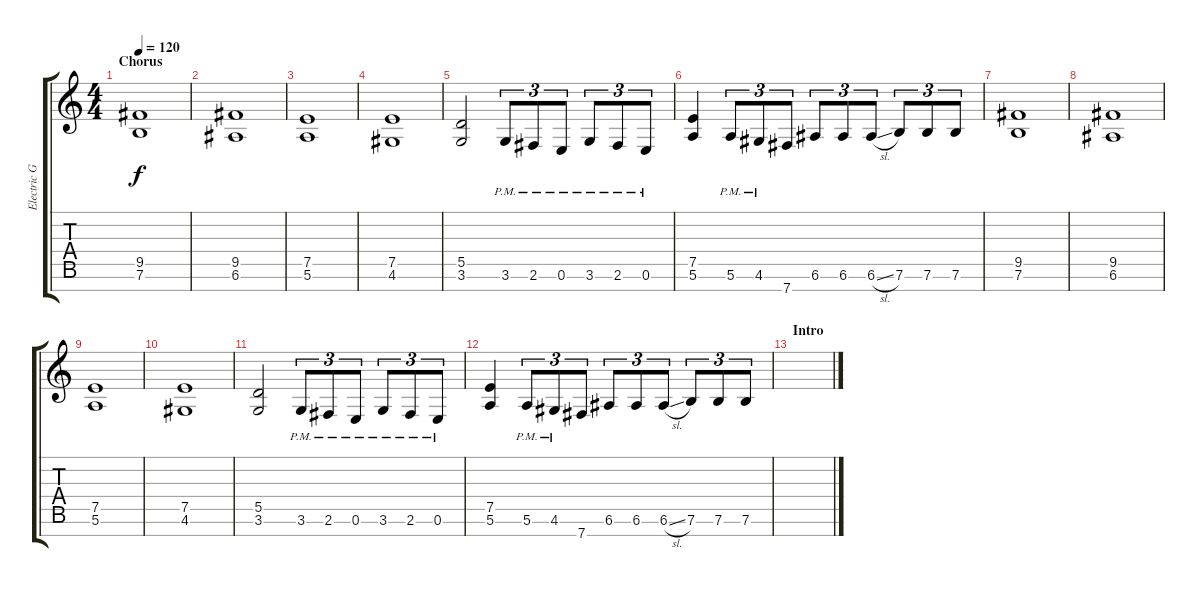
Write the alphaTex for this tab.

\track ("Electric Guitar" "Electric G") {instrument distortionguitar}
\staff {score tabs}
\tuning (E4 B3 G3 D3 A2 E2 B1) {hide}
\ts (4 4)
\section ("" "Chorus")
\tempo 120
\clef g2
\ks c
(9.5 7.6).1{dy f} |
(9.5 6.6).1 |
(7.5 5.6).1 |
(7.5 4.6).1 |
(5.5 3.6).2 3.6{pm}.8{tu (3 2)} 2.6{pm}.8{tu (3 2)} 0.6{pm}.8{tu (3 2)} 3.6{pm}.8{tu (3 2)} 2.6{pm}.8{tu (3 2)} 0.6{pm}.8{tu (3 2)} |
(7.5 5.6).4 5.6{pm}.8{tu (3 2)} 4.6{pm}.8{tu (3 2)} 7.7.8{tu (3 2)} 6.6.8{tu (3 2)} 6.6.8{tu (3 2)} 6.6{sl}.8{tu (3 2)} 7.6.8{tu (3 2)} 7.6.8{tu (3 2)} 7.6.8{tu (3 2)} |
(9.5 7.6).1 |
(9.5 6.6).1 |
(7.5 5.6).1 |
(7.5 4.6).1 |
(5.5 3.6).2 3.6{pm}.8{tu (3 2)} 2.6{pm}.8{tu (3 2)} 0.6{pm}.8{tu (3 2)} 3.6{pm}.8{tu (3 2)} 2.6{pm}.8{tu (3 2)} 0.6{pm}.8{tu (3 2)} |
(7.5 5.6).4 5.6{pm}.8{tu (3 2)} 4.6{pm}.8{tu (3 2)} 7.7.8{tu (3 2)} 6.6.8{tu (3 2)} 6.6.8{tu (3 2)} 6.6{sl}.8{tu (3 2)} 7.6.8{tu (3 2)} 7.6.8{tu (3 2)} 7.6.8{tu (3 2)} |
\section ("" "Intro")
